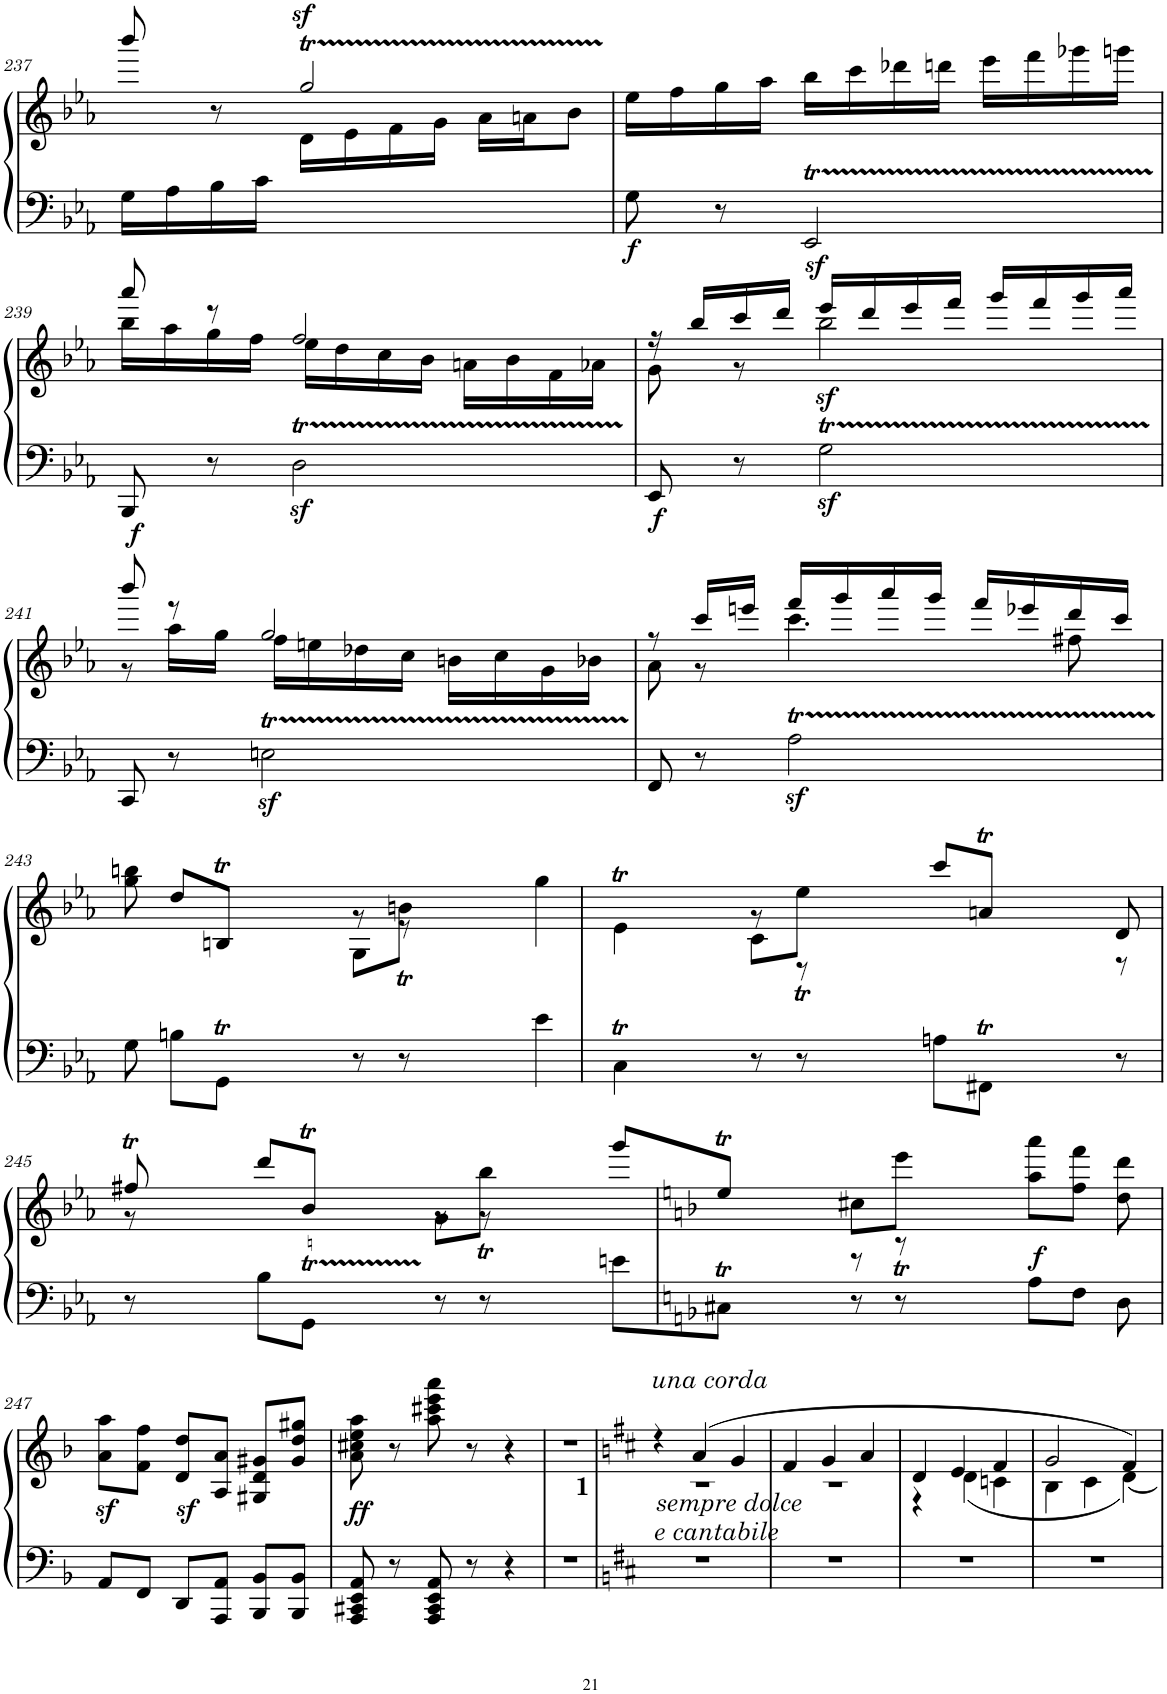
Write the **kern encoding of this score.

**kern	**kern	**dynam
*part1	*part1	*part1
*staff2	*staff1	*staff1/2
*I"Piano	*	*
*I'Pno.	*	*
!!LO:PB:g=z
*clefF4	*clefG2	*
*k[b-e-a-]	*k[b-e-a-]	*
*M3/4	*M3/4	*
=237	=237	=237
*	*^	*
16G\LL	8bbb-/	4ryy	.
16A-\	.	.	.
16B-\	8r	.	.
16c\JJ	.	.	.
!	!	!	!LO:DY:a
2ryy	2ggt/	16d\LL	sf
.	.	16e-\	.
.	.	16f\	.
.	.	16g\JJ	.
.	.	16a-\LL	.
.	.	16an\J	.
.	.	8b-\J	.
=238	=238	=238	=238
!	!	!	!LO:DY:b=2
*	*v	*v	*
8G\	16ee-\LL	f
.	16ff\	.
8r	16gg\	.
.	16aa-\JJ	.
2EE-z<T/	16bb-\LL	.
.	16ccc\	.
.	16ddd-X\	.
.	16dddn\JJ	.
.	16eee-\LL	.
.	16fff\	.
.	16ggg-X\	.
.	16gggn\JJ	.
!!LO:LB:g=z
=239	=239	=239
*	*^	*
!	!	!	!LO:DY:b=2
8BBB-/	8aaa-/	16bb-\LL	f
.	.	16aa-\	.
8r	8r	16gg\	.
.	.	16ff\JJ	.
2Dz<t\	2ff/	16ee-\LL	.
.	.	16dd\	.
.	.	16cc\	.
.	.	16b-\JJ	.
.	.	16an\LL	.
.	.	16b-\	.
.	.	16f\	.
.	.	16a-X\JJ	.
=240	=240	=240	=240
!	!	!	!LO:DY:b=2
8EE-/	16r	8g\	f
.	16bb-/LL	.	.
8r	16ccc/	8r	.
.	16ddd/JJ	.	.
!	!	!	!LO:DY:b
2Gz<t\	16eee-/LL	2bb-\	sf
.	16ddd/	.	.
.	16eee-/	.	.
.	16fff/JJ	.	.
.	16ggg/LL	.	.
.	16fff/	.	.
.	16ggg/	.	.
.	16aaa-/JJ	.	.
!!LO:LB:g=z	!!
=241	=241	=241	=241
8CC/	8bbb-/	8r	.
8r	8r	16aa-\LL	.
.	.	16gg\JJ	.
2Enz<t\	2gg/	16ff\LL	.
.	.	16een\	.
.	.	16dd-X\	.
.	.	16cc\JJ	.
.	.	16bn\LL	.
.	.	16cc\	.
.	.	16g\	.
.	.	16b-X\JJ	.
=242	=242	=242	=242
8FF/	8r	8a-\	.
8r	16ccc/LL	8r	.
.	16eeen/JJ	.	.
2A-z<T\	16fff/LL	4.ccc\	.
.	16ggg/	.	.
.	16aaa-/	.	.
.	16ggg/JJ	.	.
.	16fff/LL	.	.
.	16eee-X/	.	.
.	16ddd/	8ff#X\	.
.	16ccc/JJ	.	.
!!LO:LB:g=z
=243	=243	=243	=243
*^	*	*^	*
8G\	4ryy	8gg\ 8bbn\	4.ryy	4ryy	.
8Bn\L	.	8dd/L	.	.	.
8GGt\J	24GG!	8Bnt/J	.	24B!	.
.	24AA-!	.	.	24c!	.
.	24GG!	.	.	24B!	.
8r	4.ryy	8G\L	8r	8ryy	.
8r	.	8bnt\J	8r	24b!	.
.	.	.	.	24cc!	.
.	.	.	.	24b!	.
8e-\L	.	8gg\L	8ryy	8ryy	.
=244	=244	=244	=244	=244	=244
8CT\J	24C!	8e-T\J	24e-!	8ryy	.
.	24D!	.	24f!	.	.
.	24C!	.	24e-!	.	.
8r	4.ryy	8c\L	8ryy	8r	.
8r	.	8ee-T\J	24ee-!	8r	.
.	.	.	24ff!	.	.
.	.	.	24ee-!	.	.
8An\L	.	8ccc/L	8ryy	4ryy	.
8FF#Xt\J	24FF#!	8ant/J	24a!	.	.
.	24GG!	.	24b-!	.	.
.	24FF#!	.	24a!	.	.
8r	8ryy	8d/	8ryy	8r	.
!!LO:LB:g=z	!!	!!
=245	=245	=245	=245	=245	=245
8r	4ryy	8ff#Xt/	24ff#!	8r	.
.	.	.	24gg!	.	.
.	.	.	24ff#!	.	.
8B-\L	.	8ddd/L	8ryy	4ryy	.
8GGT\J	24GG!	8b-T/J	24b-!	.	.
.	24AAn!	.	24cc!	.	.
.	24GG!	.	24b-!	.	.
8r	4.ryy	8g\L	8ryy	8r	.
8r	.	8bb-T\J	24bb-!	8r	.
.	.	.	24ccc!	.	.
.	.	.	24bb-!	.	.
8en\L	.	8ggg/L	8ryy	8ryy	.
=246	=246	=246	=246	=246	=246
*k[b-]	*	*k[b-]	*	*	*
8C#Xt\J	24C#!	8eet/J	24ee!	8ryy	.
.	24D!	.	24ff!	.	.
.	24C#!	.	24ee!	.	.
8r	2ryy	8cc#X\L	8ryy	8r	.
8r	.	8eeet\J	24eee!	8r	.
.	.	.	24fff!	.	.
.	.	.	24eee!	.	.
!	!	!	!	!	!LO:DY:b
8A\L	.	8aa\ 8aaa\L	4.ryy	4.ryy	f
8F\J	.	8ff\ 8fff\J	.	.	.
8D\	8ryy	8dd\ 8ddd\	.	.	.
*v	*v	*	*	*	*
*	*v	*v	*v	*
!!LO:LB:g=z
=247	=247	=247
8AA/L	8a\z< 8aa\z<L	.
8FF/J	8f\ 8ff\J	.
8DD/L	8d/z< 8dd/z<L	.
8AAA/ 8AA/J	8A/ 8a/J	.
8BBB-/ 8BB-/L	8G#X/ 8d/ 8g#X/L	.
8BBB-/ 8BB-/J	8g#/ 8dd/ 8gg#X/J	.
=248	=248	=248
!	!	!LO:DY:b
8AAA/ 8CC#X/ 8EE/ 8AA/	8a\ 8cc#X\ 8ee\ 8aa\	ff
8r	8r	.
8AAA/ 8CC#/ 8EE/ 8AA/	8aa\ 8ccc#X\ 8eee\ 8aaa\	.
8r	8r	.
4r	4r	.
=249	=249	=249
!	!LO:TX:b:B:t=1	!
2.r	2.r	.
=250	=250	=250
*k[f#c#]	*k[f#c#]	*
*	*^	*
!	!LO:TX:b:i:t=sempre dolce	!	!
!	!LO:TX:a:i:t=una corda	!	!
!	!LO:TX:b:i:t=e cantabile	!	!
2.r	4r	2.r	.
.	(4a/	.	.
.	4g/	.	.
=251	=251	=251	=251
2.r	4f#/	2.r	.
.	4g/	.	.
.	4a/	.	.
=252	=252	=252	=252
2.r	4d/	4r	.
.	4e/	(4d\	.
.	4f#/	4cn\	.
=253	=253	=253	=253
2.r	2g/	4B\	.
.	.	4c#\	.
.	4f#/)	[4d\)	.
*	*v	*v	*
=	=	=
*-	*-	*-
